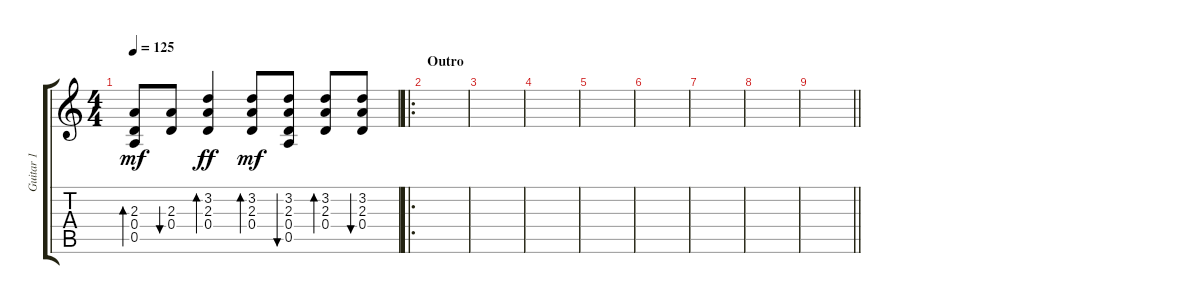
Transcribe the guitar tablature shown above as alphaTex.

\track ("Guitar 1" "Guitar 1") {instrument acousticguitarsteel}
\staff {score tabs}
\tuning (E4 B3 G3 D3 A2 E2) {hide}
\ts (4 4)
\tempo 125
\clef g2
\ks c
(2.3 0.4 0.5).8{bd 30 dy mf} (2.3 0.4).8{bu 30} (3.2 2.3 0.4).4{bd 60 dy ff} (3.2 2.3 0.4).8{bd 30 dy mf} (3.2 2.3 0.4 0.5).8{bu 30} (3.2 2.3 0.4).8{bd 30} (3.2 2.3 0.4).8{bu 30} |
\ro
\section ("" "Outro")
|
|
|
|
|
|
|
\barLineRight lightlight
